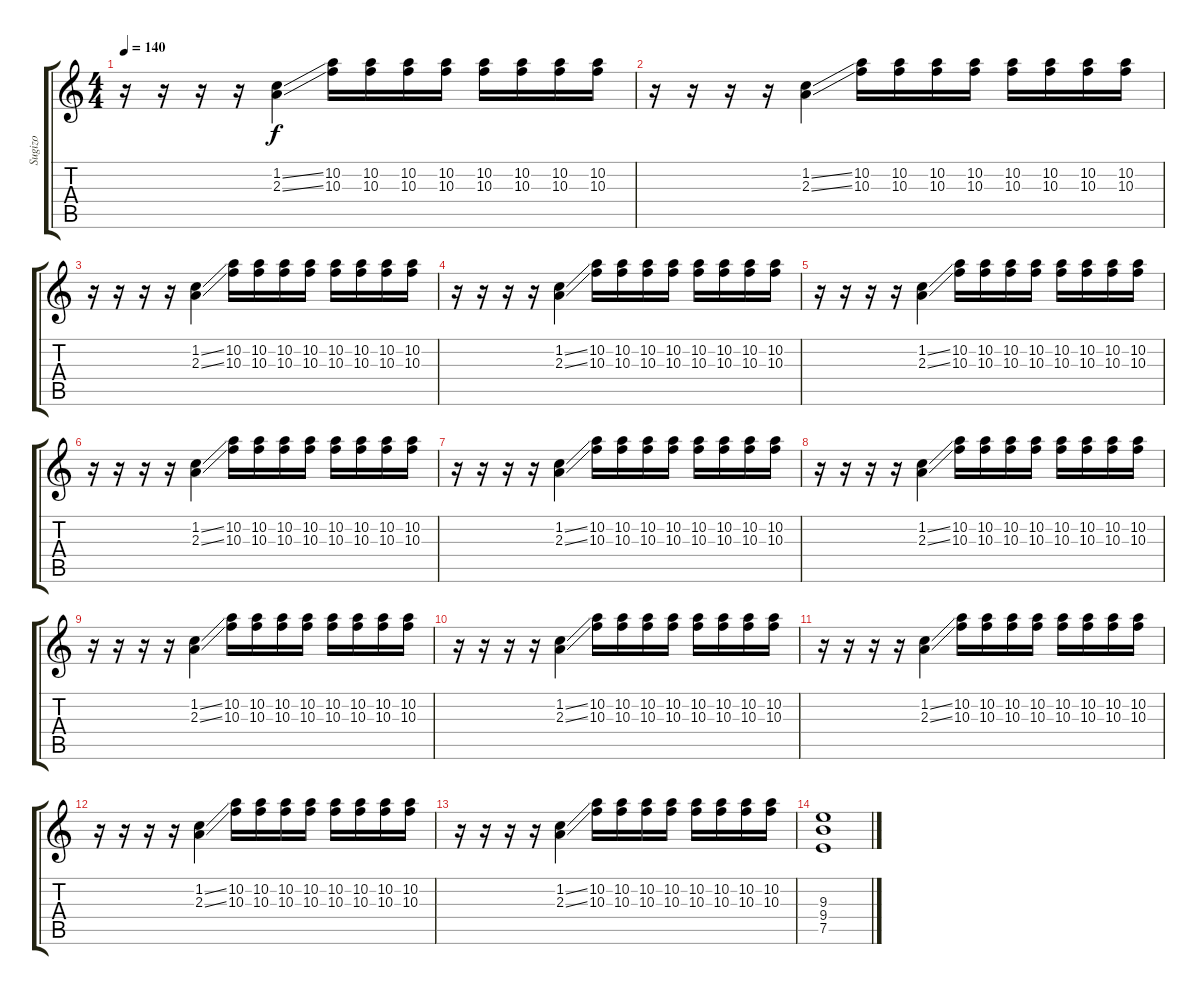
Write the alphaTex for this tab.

\track ("Sugizo" "Sugizo") {instrument distortionguitar}
\staff {score tabs}
\tuning (E4 B3 G3 D3 A2 D2) {hide}
\ts (4 4)
\tempo 140
\clef g2
\ks c
r.16{dy f} r.16 r.16 r.16 (1.2{ss} 2.3{ss}).4 (10.2 10.3).16 (10.2 10.3).16 (10.2 10.3).16 (10.2 10.3).16 (10.2 10.3).16 (10.2 10.3).16 (10.2 10.3).16 (10.2 10.3).16 |
r.16 r.16 r.16 r.16 (1.2{ss} 2.3{ss}).4 (10.2 10.3).16 (10.2 10.3).16 (10.2 10.3).16 (10.2 10.3).16 (10.2 10.3).16 (10.2 10.3).16 (10.2 10.3).16 (10.2 10.3).16 |
r.16 r.16 r.16 r.16 (1.2{ss} 2.3{ss}).4 (10.2 10.3).16 (10.2 10.3).16 (10.2 10.3).16 (10.2 10.3).16 (10.2 10.3).16 (10.2 10.3).16 (10.2 10.3).16 (10.2 10.3).16 |
r.16 r.16 r.16 r.16 (1.2{ss} 2.3{ss}).4 (10.2 10.3).16 (10.2 10.3).16 (10.2 10.3).16 (10.2 10.3).16 (10.2 10.3).16 (10.2 10.3).16 (10.2 10.3).16 (10.2 10.3).16 |
r.16 r.16 r.16 r.16 (1.2{ss} 2.3{ss}).4 (10.2 10.3).16 (10.2 10.3).16 (10.2 10.3).16 (10.2 10.3).16 (10.2 10.3).16 (10.2 10.3).16 (10.2 10.3).16 (10.2 10.3).16 |
r.16 r.16 r.16 r.16 (1.2{ss} 2.3{ss}).4 (10.2 10.3).16 (10.2 10.3).16 (10.2 10.3).16 (10.2 10.3).16 (10.2 10.3).16 (10.2 10.3).16 (10.2 10.3).16 (10.2 10.3).16 |
r.16 r.16 r.16 r.16 (1.2{ss} 2.3{ss}).4 (10.2 10.3).16 (10.2 10.3).16 (10.2 10.3).16 (10.2 10.3).16 (10.2 10.3).16 (10.2 10.3).16 (10.2 10.3).16 (10.2 10.3).16 |
r.16{volume 10} r.16 r.16 r.16 (1.2{ss} 2.3{ss}).4 (10.2 10.3).16 (10.2 10.3).16 (10.2 10.3).16 (10.2 10.3).16 (10.2 10.3).16 (10.2 10.3).16 (10.2 10.3).16 (10.2 10.3).16 |
r.16 r.16 r.16 r.16 (1.2{ss} 2.3{ss}).4 (10.2 10.3).16 (10.2 10.3).16 (10.2 10.3).16 (10.2 10.3).16 (10.2 10.3).16 (10.2 10.3).16 (10.2 10.3).16 (10.2 10.3).16 |
r.16{volume 7} r.16 r.16 r.16 (1.2{ss} 2.3{ss}).4 (10.2 10.3).16 (10.2 10.3).16 (10.2 10.3).16 (10.2 10.3).16 (10.2 10.3).16 (10.2 10.3).16 (10.2 10.3).16 (10.2 10.3).16 |
r.16 r.16 r.16 r.16 (1.2{ss} 2.3{ss}).4 (10.2 10.3).16 (10.2 10.3).16 (10.2 10.3).16 (10.2 10.3).16 (10.2 10.3).16 (10.2 10.3).16 (10.2 10.3).16 (10.2 10.3).16 |
r.16{volume 3} r.16 r.16 r.16 (1.2{ss} 2.3{ss}).4 (10.2 10.3).16 (10.2 10.3).16 (10.2 10.3).16 (10.2 10.3).16 (10.2 10.3).16 (10.2 10.3).16 (10.2 10.3).16 (10.2 10.3).16 |
r.16 r.16 r.16 r.16 (1.2{ss} 2.3{ss}).4 (10.2 10.3).16 (10.2 10.3).16 (10.2 10.3).16 (10.2 10.3).16 (10.2 10.3).16 (10.2 10.3).16 (10.2 10.3).16 (10.2 10.3).16 |
(9.3 9.4 7.5).1{volume 0}
